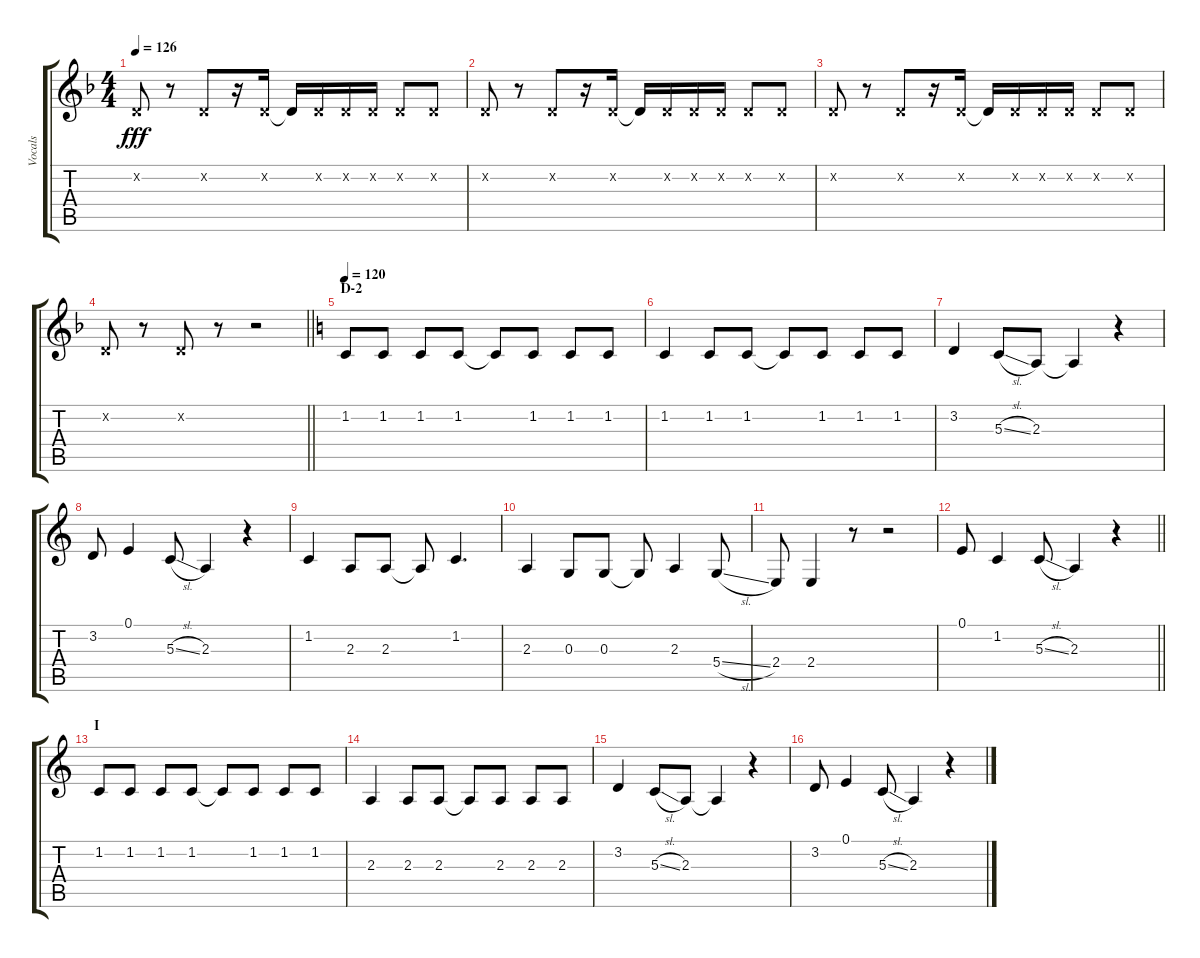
\track ("Vocals" "Vocals") {instrument voiceoohs}
\staff {score tabs}
\tuning (E4 B3 G3 D3 A2 E2) {hide}
\ts (4 4)
\tempo 126
\clef g2
\ks f
3.2{x}.8{dy fff} r.8 3.2{x}.8 r.16 3.2{x}.16 3.2{t}.16 3.2{x}.16 3.2{x}.16 3.2{x}.16 3.2{x}.8 3.2{x}.8 |
3.2{x}.8 r.8 3.2{x}.8 r.16 3.2{x}.16 3.2{t}.16 3.2{x}.16 3.2{x}.16 3.2{x}.16 3.2{x}.8 3.2{x}.8 |
3.2{x}.8 r.8 3.2{x}.8 r.16 3.2{x}.16 3.2{t}.16 3.2{x}.16 3.2{x}.16 3.2{x}.16 3.2{x}.8 3.2{x}.8 |
\barLineRight lightlight
3.2{x}.8 r.8 3.2{x}.8 r.8 r.2 |
\section ("" "D-2")
\tempo 120
\ks c
1.2.8 1.2.8 1.2.8 1.2.8 1.2{t}.8 1.2.8 1.2.8 1.2.8 |
1.2.4 1.2.8 1.2.8 1.2{t}.8 1.2.8 1.2.8 1.2.8 |
3.2.4 5.3{sl}.8 2.3.8 2.3{t}.4 r.4 |
3.2.8 0.1.4 5.3{sl}.8 2.3.4 r.4 |
1.2.4 2.3.8 2.3.8 2.3{t}.8 1.2.4{d} |
2.3.4 0.3.8 0.3.8 0.3{t}.8 2.3.4 5.4{sl}.8 |
2.4.8 2.4.4 r.8 r.2 |
\barLineRight lightlight
0.1.8 1.2.4 5.3{sl}.8 2.3.4 r.4 |
\section ("" "I")
1.2.8 1.2.8 1.2.8 1.2.8 1.2{t}.8 1.2.8 1.2.8 1.2.8 |
2.3.4 2.3.8 2.3.8 2.3{t}.8 2.3.8 2.3.8 2.3.8 |
3.2.4 5.3{sl}.8 2.3.8 2.3{t}.4 r.4 |
3.2.8 0.1.4 5.3{sl}.8 2.3.4 r.4
